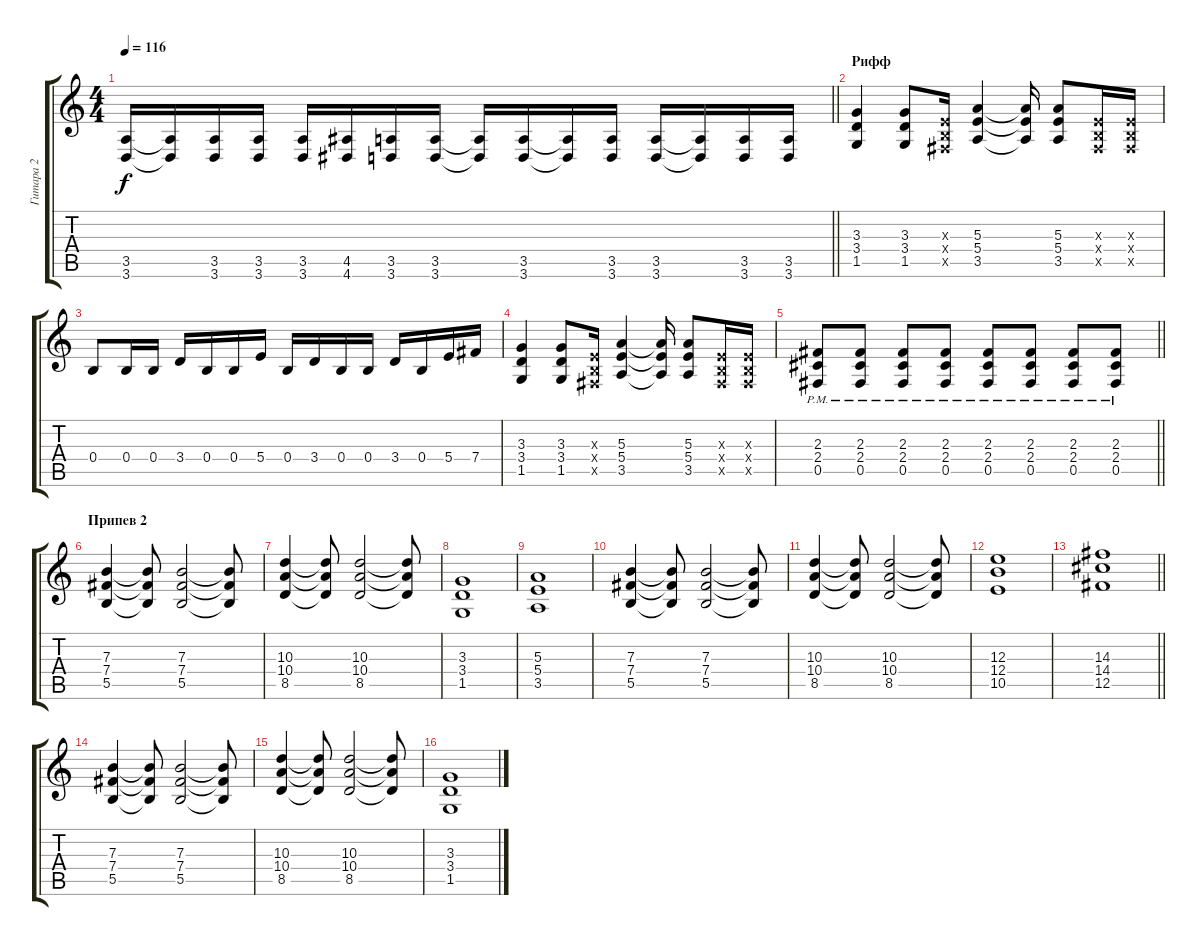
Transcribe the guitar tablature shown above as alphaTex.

\track ("Гитара 2" "Гитара 2") {instrument distortionguitar}
\staff {score tabs}
\tuning (Db4 Ab3 E3 B2 Gb2 B1) {hide}
\ts (4 4)
\tempo 116
\clef g2
\barLineRight lightlight
\ks c
(3.5 3.6).16{dy f} (3.5{t} 3.6{t}).16 (3.5 3.6).16 (3.5 3.6).16 (3.5 3.6).16 (4.5 4.6).16 (3.5 3.6).16 (3.5 3.6).16 (3.5{t} 3.6{t}).16 (3.5 3.6).16 (3.5{t} 3.6{t}).16 (3.5 3.6).16 (3.5 3.6).16 (3.5{t} 3.6{t}).16 (3.5 3.6).16 (3.5 3.6).16 |
\section ("" "Рифф")
(3.3 3.4 1.5).4 (3.3 3.4 1.5).8 (0.3{x} 0.4{x} 0.5{x}).16 (5.3 5.4 3.5).4 (5.3{t} 5.4{t} 3.5{t}).16 (5.3 5.4 3.5).8 (0.3{x} 0.4{x} 0.5{x}).16 (0.3{x} 0.4{x} 0.5{x}).16 |
0.4.8 0.4.16 0.4.16 3.4.16 0.4.16 0.4.16 5.4.16 0.4.16 3.4.16 0.4.16 0.4.16 3.4.16 0.4.16 5.4.16 7.4.16 |
(3.3 3.4 1.5).4 (3.3 3.4 1.5).8 (0.3{x} 0.4{x} 0.5{x}).16 (5.3 5.4 3.5).4 (5.3{t} 5.4{t} 3.5{t}).16 (5.3 5.4 3.5).8 (0.3{x} 0.4{x} 0.5{x}).16 (0.3{x} 0.4{x} 0.5{x}).16 |
\barLineRight lightlight
(2.3{pm} 2.4{pm} 0.5{pm}).8 (2.3{pm} 2.4{pm} 0.5{pm}).8 (2.3{pm} 2.4{pm} 0.5{pm}).8 (2.3{pm} 2.4{pm} 0.5{pm}).8 (2.3{pm} 2.4{pm} 0.5{pm}).8 (2.3{pm} 2.4{pm} 0.5{pm}).8 (2.3{pm} 2.4{pm} 0.5{pm}).8 (2.3{pm} 2.4{pm} 0.5{pm}).8 |
\section ("" "Припев 2")
(7.3 7.4 5.5).4 (7.3{t} 7.4{t} 5.5{t}).8 (7.3 7.4 5.5).2 (7.3{t} 7.4{t} 5.5{t}).8 |
(10.3 10.4 8.5).4 (10.3{t} 10.4{t} 8.5{t}).8 (10.3 10.4 8.5).2 (10.3{t} 10.4{t} 8.5{t}).8 |
(3.3 3.4 1.5).1 |
(5.3 5.4 3.5).1 |
(7.3 7.4 5.5).4 (7.3{t} 7.4{t} 5.5{t}).8 (7.3 7.4 5.5).2 (7.3{t} 7.4{t} 5.5{t}).8 |
(10.3 10.4 8.5).4 (10.3{t} 10.4{t} 8.5{t}).8 (10.3 10.4 8.5).2 (10.3{t} 10.4{t} 8.5{t}).8 |
(12.3 12.4 10.5).1 |
\barLineRight lightlight
(14.3 14.4 12.5).1 |
(7.3 7.4 5.5).4 (7.3{t} 7.4{t} 5.5{t}).8 (7.3 7.4 5.5).2 (7.3{t} 7.4{t} 5.5{t}).8 |
(10.3 10.4 8.5).4 (10.3{t} 10.4{t} 8.5{t}).8 (10.3 10.4 8.5).2 (10.3{t} 10.4{t} 8.5{t}).8 |
(3.3 3.4 1.5).1
